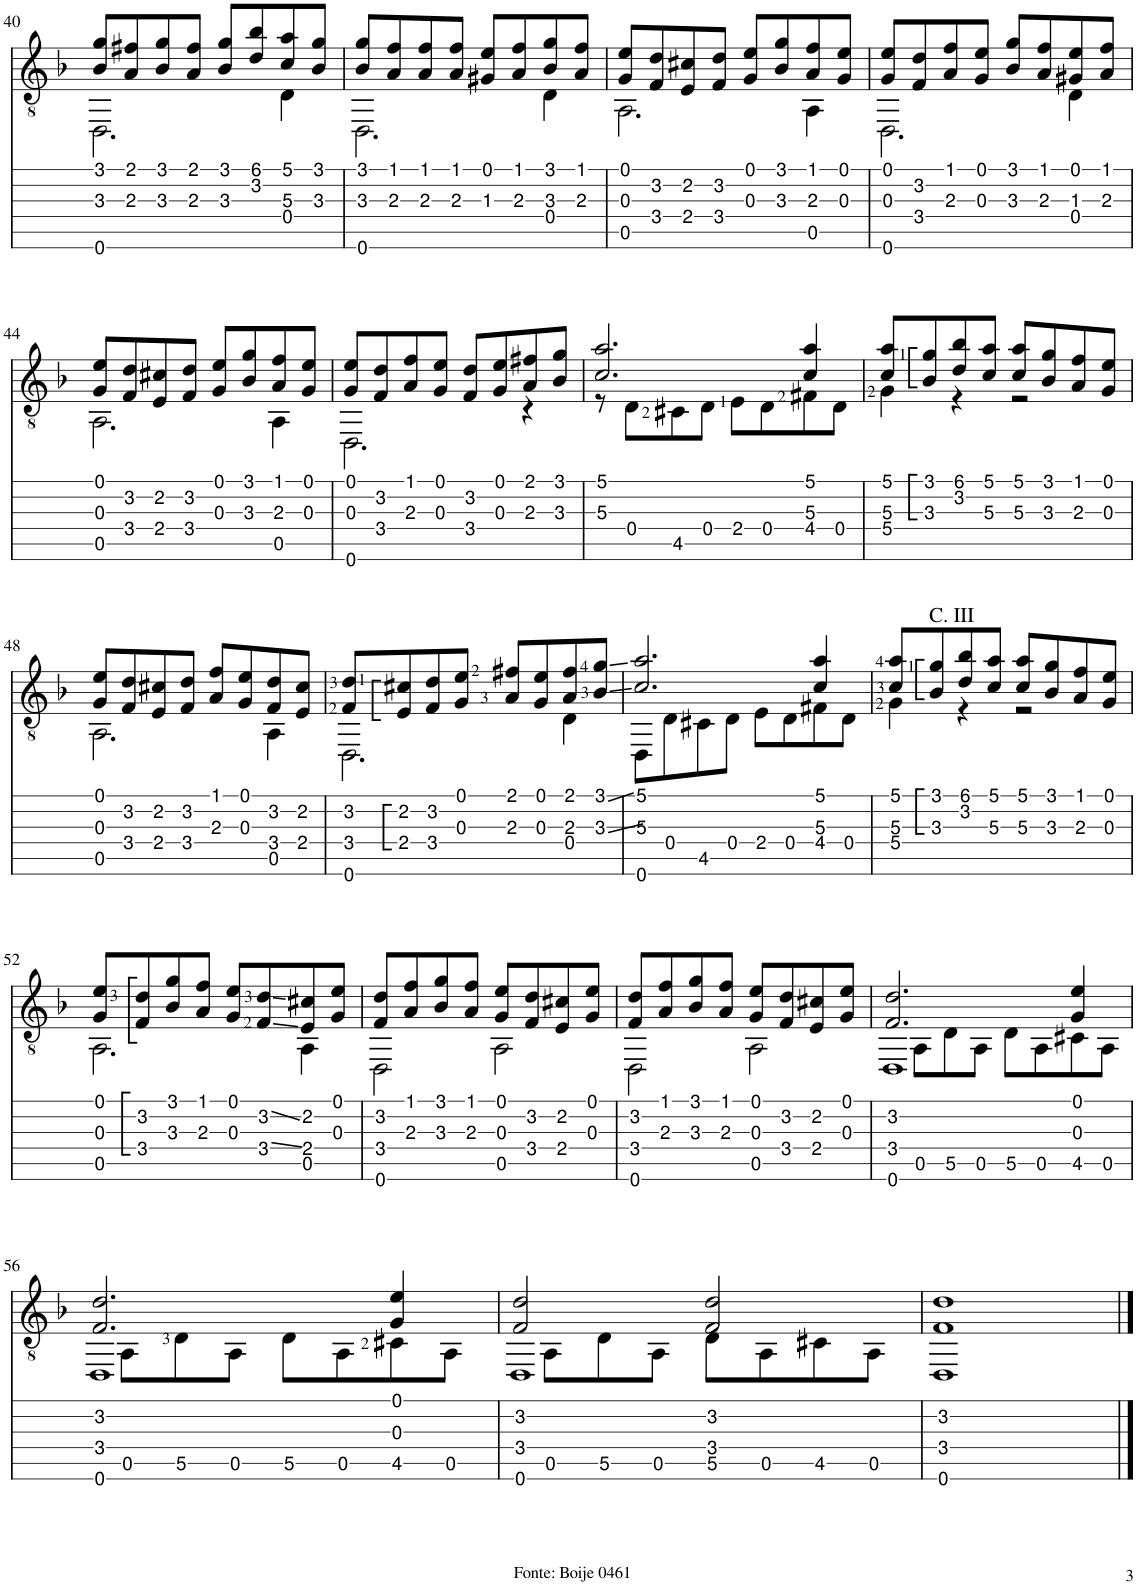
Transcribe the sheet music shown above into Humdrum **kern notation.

**kern	**kern
*part1	*part1
*staff2	*staff1
*I"Guitar	*
*I'Guit.	*
!!LO:PB:g=z
*	*clefGv2
*k[b-]	*k[b-]
*M4/4	*M4/4
*met(c)	*met(c)
=40	=40
*^	*^
8B-\ 8g\L	2.DD	8B-/ 8g/L	2.DD\
8A\ 8f#X\J	.	8A/ 8f#X/	.
8B-\ 8g\L	.	8B-/ 8g/	.
8A\ 8f#\J	.	8A/ 8f#/J	.
8B-\ 8g\L	.	8B-/ 8g/L	.
8d\ 8b-\J	.	8d/ 8b-/	.
8c\ 8a\L	4D	8c/ 8a/	4D\
8B-\ 8g\J	.	8B-/ 8g/J	.
=41	=41	=41	=41
8B-\ 8g\L	2.DD	8B-/ 8g/L	2.DD\
8A\ 8f\J	.	8A/ 8f/	.
8A\ 8f\L	.	8A/ 8f/	.
8A\ 8f\J	.	8A/ 8f/J	.
8G#X\ 8e\L	.	8G#X/ 8e/L	.
8A\ 8f\J	.	8A/ 8f/	.
8B-\ 8g\L	4D	8B-/ 8g/	4D\
8A\ 8f\J	.	8A/ 8f/J	.
=42	=42	=42	=42
8G\ 8e\L	2.AA	8G/ 8e/L	2.AA\
8F\ 8d\J	.	8F/ 8d/	.
8E\ 8c#X\L	.	8E/ 8c#X/	.
8F\ 8d\J	.	8F/ 8d/J	.
8G\ 8e\L	.	8G/ 8e/L	.
8B-\ 8g\J	.	8B-/ 8g/	.
8A\ 8f\L	4AA	8A/ 8f/	4AA\
8G\ 8e\J	.	8G/ 8e/J	.
=43	=43	=43	=43
8G\ 8e\L	2.DD	8G/ 8e/L	2.DD\
8F\ 8d\J	.	8F/ 8d/	.
8A\ 8f\L	.	8A/ 8f/	.
8G\ 8e\J	.	8G/ 8e/J	.
8B-\ 8g\L	.	8B-/ 8g/L	.
8A\ 8f\J	.	8A/ 8f/	.
8G#X\ 8e\L	4D	8G#X/ 8e/	4D\
8A\ 8f\J	.	8A/ 8f/J	.
!!LO:LB:g=z	!!
=44	=44	=44	=44
8G\ 8e\L	2.AA	8G/ 8e/L	2.AA\
8F\ 8d\J	.	8F/ 8d/	.
8E\ 8c#X\L	.	8E/ 8c#X/	.
8F\ 8d\J	.	8F/ 8d/J	.
8G\ 8e\L	.	8G/ 8e/L	.
8B-\ 8g\J	.	8B-/ 8g/	.
8A\ 8f\L	4AA	8A/ 8f/	4AA\
8G\ 8e\J	.	8G/ 8e/J	.
=45	=45	=45	=45
8G\ 8e\L	2.DD	8G/ 8e/L	2.DD\
8F\ 8d\J	.	8F/ 8d/	.
8A\ 8f\L	.	8A/ 8f/	.
8G\ 8e\J	.	8G/ 8e/J	.
8F\ 8d\L	.	8F/ 8d/L	.
8G\ 8e\J	.	8G/ 8e/	.
8A\ 8f#\L	4r	8A/ 8f#X/	4r
8B-\ 8g\J	.	8B-/ 8g/J	.
=46	=46	=46	=46
2.c 2.a	8r	2.c/ 2.a/	8r
.	8D	.	8D\L
.	8C#L	.	8C#X\
.	8DJ	.	8D\J
.	8EL	.	8E\L
.	8DJ	.	8D\
4c 4a	8F#L	4c/ 4a/	8F#X\
.	8DJ	.	8D\J
=47	=47	=47	=47
8c\ 8a\L	4G	8c/ 8a/L	4G\
8B-\ 8g\J	.	8B-/ 8g/	.
8d\ 8b-\L	4r	8d/ 8b-/	4r
8c\ 8a\J	.	8c/ 8a/J	.
8c\ 8a\L	2r	8c/ 8a/L	2r
8B-\ 8g\J	.	8B-/ 8g/	.
8A\ 8f\L	.	8A/ 8f/	.
8G\ 8e\J	.	8G/ 8e/J	.
!!LO:LB:g=z	!!
=48	=48	=48	=48
8G\ 8e\L	2.AA	8G/ 8e/L	2.AA\
8F\ 8d\J	.	8F/ 8d/	.
8E\ 8c#\L	.	8E/ 8c#X/	.
8F\ 8d\J	.	8F/ 8d/J	.
8A\ 8f\L	.	8A/ 8f/L	.
8G\ 8e\J	.	8G/ 8e/	.
8F\ 8d\L	4AA	8F/ 8d/	4AA\
8E\ 8c#\J	.	8E/ 8c#/J	.
=49	=49	=49	=49
8F\ 8d\L	2.DD	8F/ 8d/L	2.DD\
8E\ 8c#\J	.	8E/ 8c#X/	.
8F\ 8d\L	.	8F/ 8d/	.
8G\ 8e\J	.	8G/ 8e/J	.
8A\ 8f#\L	.	8A/ 8f#X/L	.
8G\ 8e\J	.	8G/ 8e/	.
8A\ 8f#\L	4D	8A/ 8f#/	4D\
8B-\ 8g\J	.	8B-/ 8g/J	.
=50	=50	=50	=50
2.c 2.a	8DDL	2.c/ 2.a/	8DD\L
.	8DJ	.	8D\
.	8C#L	.	8C#X\
.	8DJ	.	8D\J
.	8EL	.	8E\L
.	8DJ	.	8D\
4c 4a	8F#L	4c/ 4a/	8F#X\
.	8DJ	.	8D\J
=51	=51	=51	=51
8c\ 8a\L	4G	8c/ 8a/L	4G\
!	!	!LO:TX:a:t=C. III	!
8B-\ 8g\J	.	8B-/ 8g/	.
8d\ 8b-\L	4r	8d/ 8b-/	4r
8c\ 8a\J	.	8c/ 8a/J	.
8c\ 8a\L	2r	8c/ 8a/L	2r
8B-\ 8g\J	.	8B-/ 8g/	.
8A\ 8f\L	.	8A/ 8f/	.
8G\ 8e\J	.	8G/ 8e/J	.
!!LO:LB:g=z	!!
=52	=52	=52	=52
8G\ 8e\L	2.AA	8G/ 8e/L	2.AA\
8F\ 8d\J	.	8F/ 8d/	.
8B-\ 8g\L	.	8B-/ 8g/	.
8A\ 8f\J	.	8A/ 8f/J	.
8G\ 8e\L	.	8G/ 8e/L	.
8F\ 8d\J	.	8F/ 8d/	.
8E\ 8c#\L	4AA	8E/ 8c#X/	4AA\
8G\ 8e\J	.	8G/ 8e/J	.
=53	=53	=53	=53
8F\ 8d\L	2DD	8F/ 8d/L	2DD\
8A\ 8f\J	.	8A/ 8f/	.
8B-\ 8g\L	.	8B-/ 8g/	.
8A\ 8f\J	.	8A/ 8f/J	.
8G\ 8e\L	2AA	8G/ 8e/L	2AA\
8F\ 8d\J	.	8F/ 8d/	.
8E\ 8c#\L	.	8E/ 8c#X/	.
8G\ 8e\J	.	8G/ 8e/J	.
=54	=54	=54	=54
8F\ 8d\L	2DD	8F/ 8d/L	2DD\
8A\ 8f\J	.	8A/ 8f/	.
8B-\ 8g\L	.	8B-/ 8g/	.
8A\ 8f\J	.	8A/ 8f/J	.
8G\ 8e\L	2AA	8G/ 8e/L	2AA\
8F\ 8d\J	.	8F/ 8d/	.
8E\ 8c#X\L	.	8E/ 8c#X/	.
8G\ 8e\J	.	8G/ 8e/J	.
=55	=55	=55	=55
*	*^	*	*^
2.F 2.d	8ryy	1DD	2.F/ 2.d/	8ryy	1DD
.	8AA	.	.	8AA\L	.
.	8DL	.	.	8D\	.
.	8AAJ	.	.	8AA\J	.
.	8DL	.	.	8D\L	.
.	8AAJ	.	.	8AA\	.
4G 4e	8C#L	.	4G/ 4e/	8C#X\	.
.	8AAJ	.	.	8AA\J	.
!!LO:LB:g=z	!!	!!
=56	=56	=56	=56	=56	=56
2.F 2.d	8ryy	1DD	2.F/ 2.d/	8ryy	1DD
.	8AA	.	.	8AA\L	.
.	8DL	.	.	8D\	.
.	8AAJ	.	.	8AA\J	.
.	8DL	.	.	8D\L	.
.	8AAJ	.	.	8AA\	.
4G 4e	8C#XL	.	4G/ 4e/	8C#X\	.
.	8AAJ	.	.	8AA\J	.
=57	=57	=57	=57	=57	=57
2F 2d	8ryy	1DD	2F/ 2d/	8ryy	1DD
.	8AA	.	.	8AA\L	.
.	8DL	.	.	8D\	.
.	8AAJ	.	.	8AA\J	.
2F 2d	8DL	.	2F/ 2d/	8D\L	.
.	8AAJ	.	.	8AA\	.
.	8C#XL	.	.	8C#X\	.
.	8AAJ	.	.	8AA\J	.
*	*v	*v	*	*	*
*	*	*	*v	*v
=58	=58	=58	=58
1F 1d	1DD	1F 1d	1DD
*v	*v	*	*
*	*v	*v
==	==
*-	*-
